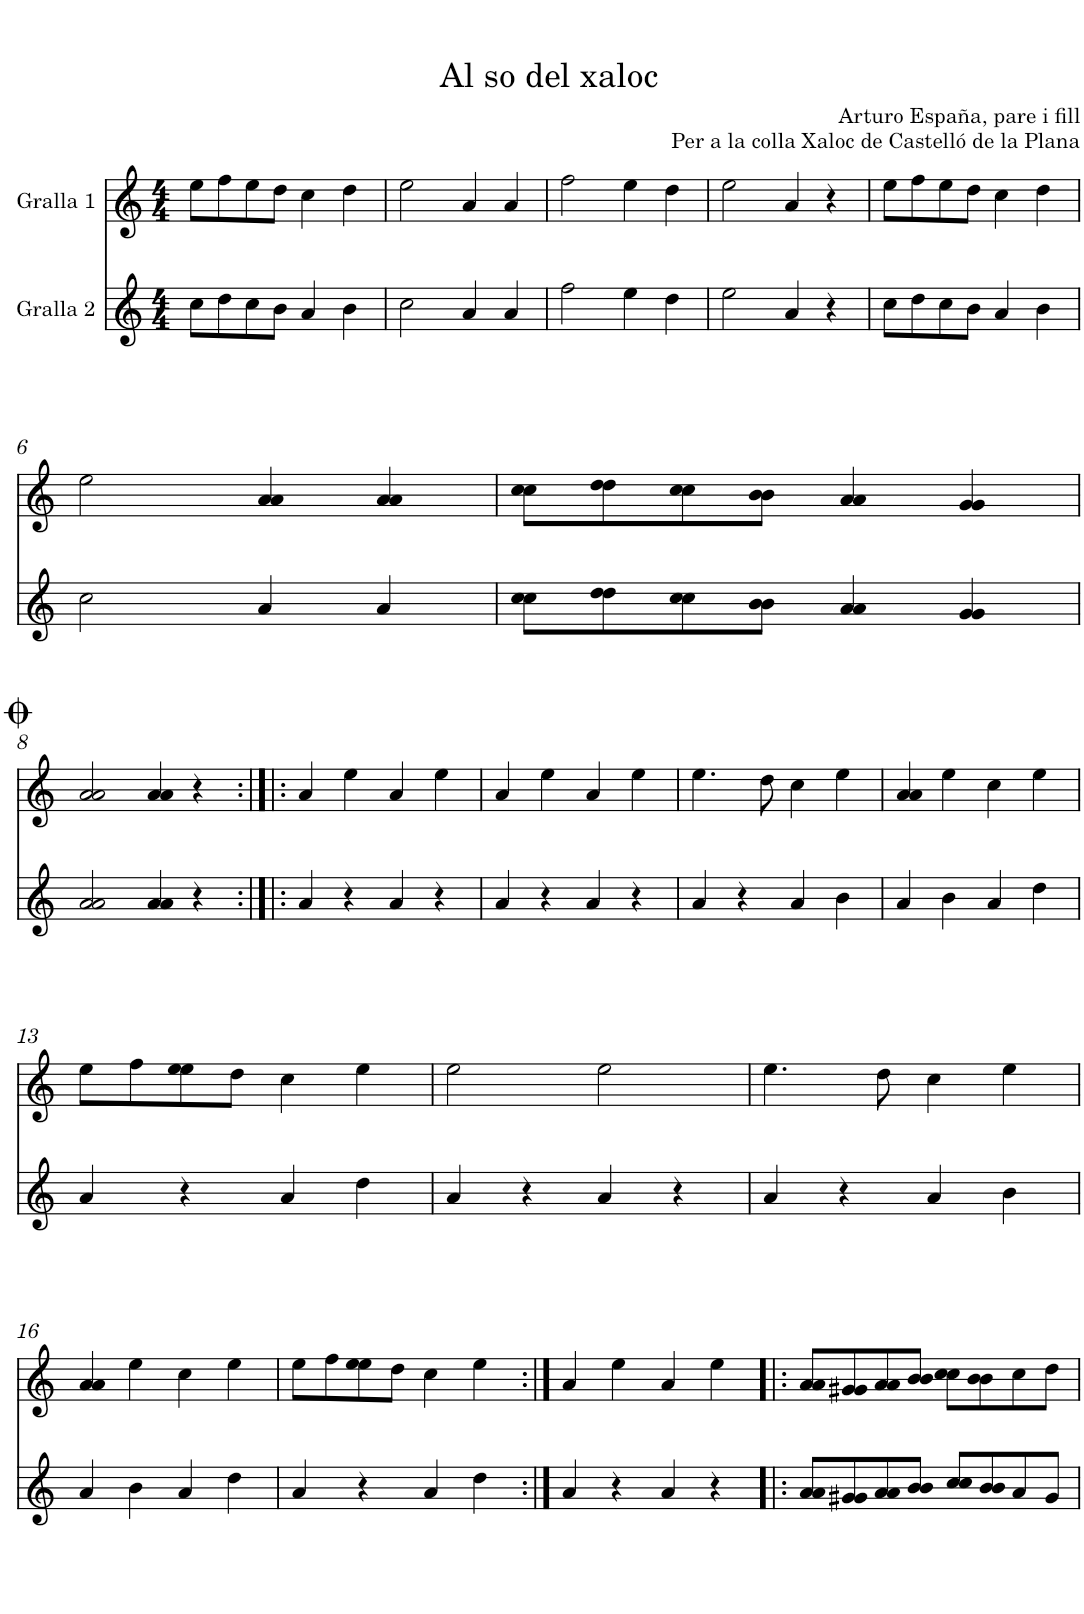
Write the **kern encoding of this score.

**kern	**kern
*part2	*part1
*staff2	*staff1
*I"Gralla 2	*I"Gralla 1
*clefG2	*clefG2
*k[]	*k[]
*M4/4	*M4/4
=1	=1
8cc\L	8ee\L
8dd\	8ff\
8cc\	8ee\
8b\J	8dd\J
4a/	4cc\
4b\	4dd\
=2	=2
2cc\	2ee\
4a/	4a/
4a/	4a/
=3	=3
2ff\	2ff\
4ee\	4ee\
4dd\	4dd\
=4	=4
2ee\	2ee\
4a/	4a/
4r	4r
=5	=5
8cc\L	8ee\L
8dd\	8ff\
8cc\	8ee\
8b\J	8dd\J
4a/	4cc\
4b\	4dd\
!!LO:LB:g=z
=6	=6
2cc\	2ee\
4a/	4a/ 4a/
4a/	4a/ 4a/
=7	=7
8cc\ 8cc\L	8cc\ 8cc\L
8dd\ 8dd\	8dd\ 8dd\
8cc\ 8cc\	8cc\ 8cc\
8b\ 8b\J	8b\ 8b\J
4a/ 4a/	4a/ 4a/
4g/ 4g/	4g/ 4g/
!!LO:LB:g=z
=8	=8
2a/ 2a/	2a/ 2a/
4a/ 4a/	4a/ 4a/
4r	4r
=9:|!|:	=9:|!|:
4a/	4a/
4r	4ee\
4a/	4a/
4r	4ee\
=10	=10
4a/	4a/
4r	4ee\
4a/	4a/
4r	4ee\
=11	=11
4a/	4.ee\
4r	.
.	8dd\
4a/	4cc\
4b\	4ee\
=12	=12
4a/	4a/ 4a/
4b\	4ee\
4a/	4cc\
4dd\	4ee\
!!LO:LB:g=z
=13	=13
4a/	8ee\L
.	8ff\
4r	8ee\ 8ee\
.	8dd\J
4a/	4cc\
4dd\	4ee\
=14	=14
4a/	2ee\
4r	.
4a/	2ee\
4r	.
=15	=15
4a/	4.ee\
4r	.
.	8dd\
4a/	4cc\
4b\	4ee\
!!LO:LB:g=z
=16	=16
4a/	4a/ 4a/
4b\	4ee\
4a/	4cc\
4dd\	4ee\
=17	=17
4a/	8ee\L
.	8ff\
4r	8ee\ 8ee\
.	8dd\J
4a/	4cc\
4dd\	4ee\
=18:|!	=18:|!
4a/	4a/
4r	4ee\
4a/	4a/
4r	4ee\
=19!|:	=19!|:
8a/ 8a/L	8a/ 8a/L
8g#X/ 8g#/	8g#X/ 8g#/
8a/ 8a/	8a/ 8a/
8b/ 8b/J	8b/ 8b/J
8cc/ 8cc/L	8cc\ 8cc\L
8b/ 8b/	8b\ 8b\
8a/	8cc\
8g#/J	8dd\J
=	=
*-	*-
